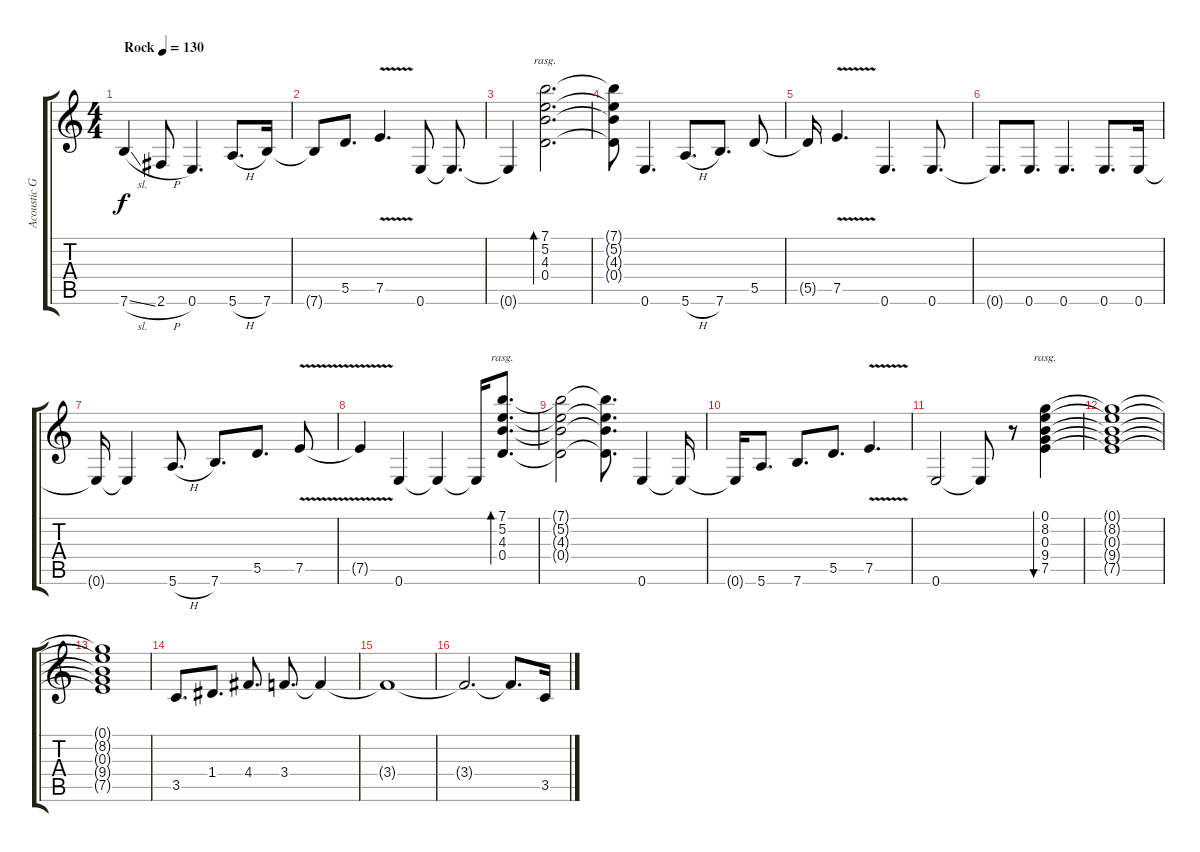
\track ("Acoustic Guitar" "Acoustic G") {instrument acousticguitarsteel}
\staff {score tabs}
\tuning (E4 B3 G3 D3 A2 E2) {hide}
\ts (4 4)
\tempo (130 "Rock")
\clef g2
\ks c
7.6{sl}.4{dy f instrument acousticguitarsteel} 2.6{h}.8 0.6.4{d} 5.6{h}.8{d} 7.6.16 |
7.6{t}.8 5.5.8{d} 7.5{v}.4{d} 0.6.8 0.6{t}.8{d} |
0.6{t}.4 (7.1 5.2 4.3 0.4).2{d bd 480 rasg ii} |
(7.1{t} 5.2{t} 4.3{t} 0.4{t}).8 0.6.4{d} 5.6{h}.8{d} 7.6.8{d} 5.5.8 |
5.5{t}.16 7.5{v}.4{d} 0.6.4{d} 0.6.8{d} |
0.6{t}.8{d} 0.6.8{d} 0.6.4{d} 0.6.8{d} 0.6.16 |
0.6{t}.16 0.6{t}.4 5.6{h}.8{d} 7.6.8{d} 5.5.8{d} 7.5{v}.8 |
7.5{t}.4 0.6.4 0.6{t}.4 0.6{t}.16 (7.1 5.2 4.3 0.4).8{d bd 480 rasg ii} |
(7.1{t} 5.2{t} 4.3{t} 0.4{t}).2 (7.1{t} 5.2{t} 4.3{t} 0.4{t}).8{d} 0.6.4 0.6{t}.16 |
0.6{t}.16 5.6.8{d} 7.6.8{d} 5.5.8{d} 7.5{v}.4{d} |
0.6.2 0.6{t}.8 r.8 (0.1 8.2 0.3 9.4 7.5).4{bu 480 rasg ii volume 7} |
(0.1{t} 8.2{t} 0.3{t} 9.4{t} 7.5{t}).1 |
(0.1{t} 8.2{t} 0.3{t} 9.4{t} 7.5{t}).1 |
3.5.8{d} 1.4.8{d} 4.4.8{d} 3.4.8{d} 3.4{t}.4 |
3.4{t}.1 |
3.4{t}.2{d} 3.4{t}.8{d} 3.5.16
